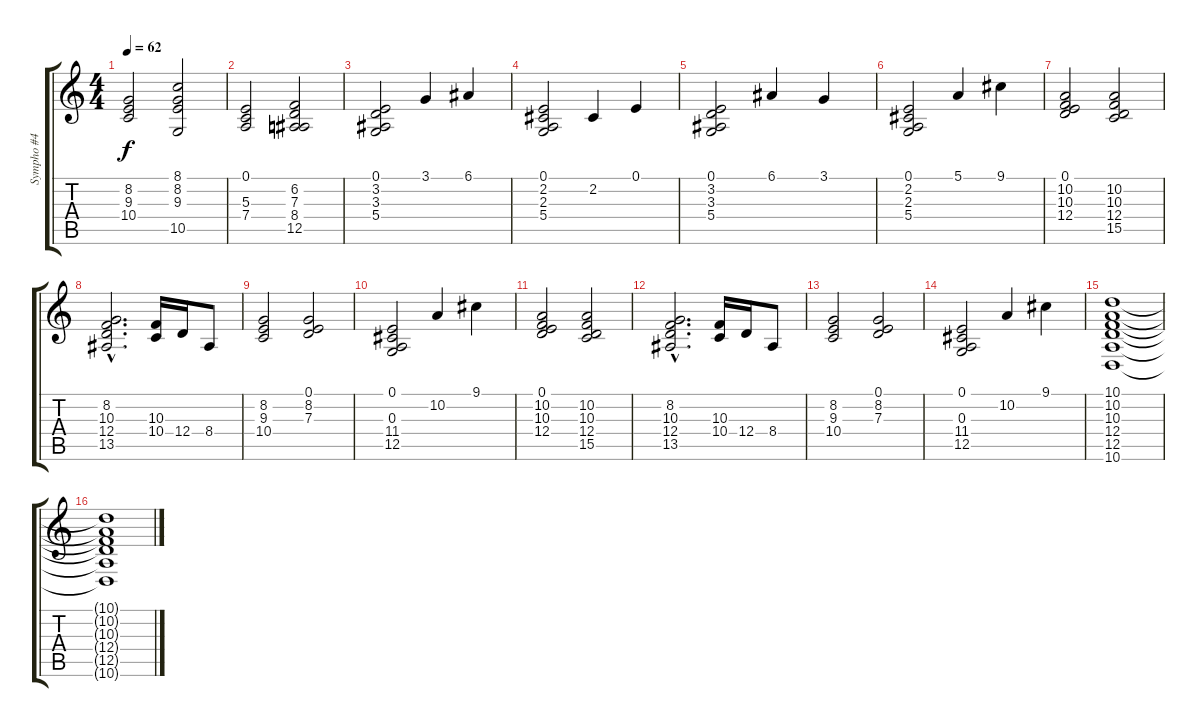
\track ("Sympho #4" "Sympho #4") {instrument electricpiano1}
\staff {score tabs}
\tuning (E4 B3 G3 D3 A2 E2) {hide}
\ts (4 4)
\tempo 62
\clef g2
\ks c
(8.2 9.3 10.4).2{dy f} (8.1 8.2 9.3 10.5).2 |
(0.1 5.3 7.4).2 (6.2 7.3 8.4 12.5).2 |
(0.1 3.2 3.3 5.4).2 3.1.4 6.1.4 |
(0.1 2.2 2.3 5.4).2 2.2.4 0.1.4 |
(0.1 3.2 3.3 5.4).2 6.1.4 3.1.4 |
(0.1 2.2 2.3 5.4).2 5.1.4 9.1.4 |
(0.1 10.2 10.3 12.4).2 (10.2 10.3 12.4 15.5).2 |
(8.2{hac} 10.3{hac} 12.4{hac} 13.5{hac}).2{d} (10.3 10.4).16 12.4.16 8.4.8 |
(8.2 9.3 10.4).2 (0.1 8.2 7.3).2 |
(0.1 0.3 11.4 12.5).2 10.2.4 9.1.4 |
(0.1 10.2 10.3 12.4).2 (10.2 10.3 12.4 15.5).2 |
(8.2{hac} 10.3{hac} 12.4{hac} 13.5{hac}).2{d} (10.3 10.4).16 12.4.16 8.4.8 |
(8.2 9.3 10.4).2 (0.1 8.2 7.3).2 |
(0.1 0.3 11.4 12.5).2 10.2.4 9.1.4 |
(10.1 10.2 10.3 12.4 12.5 10.6).1 |
(10.1{t} 10.2{t} 10.3{t} 12.4{t} 12.5{t} 10.6{t}).1
